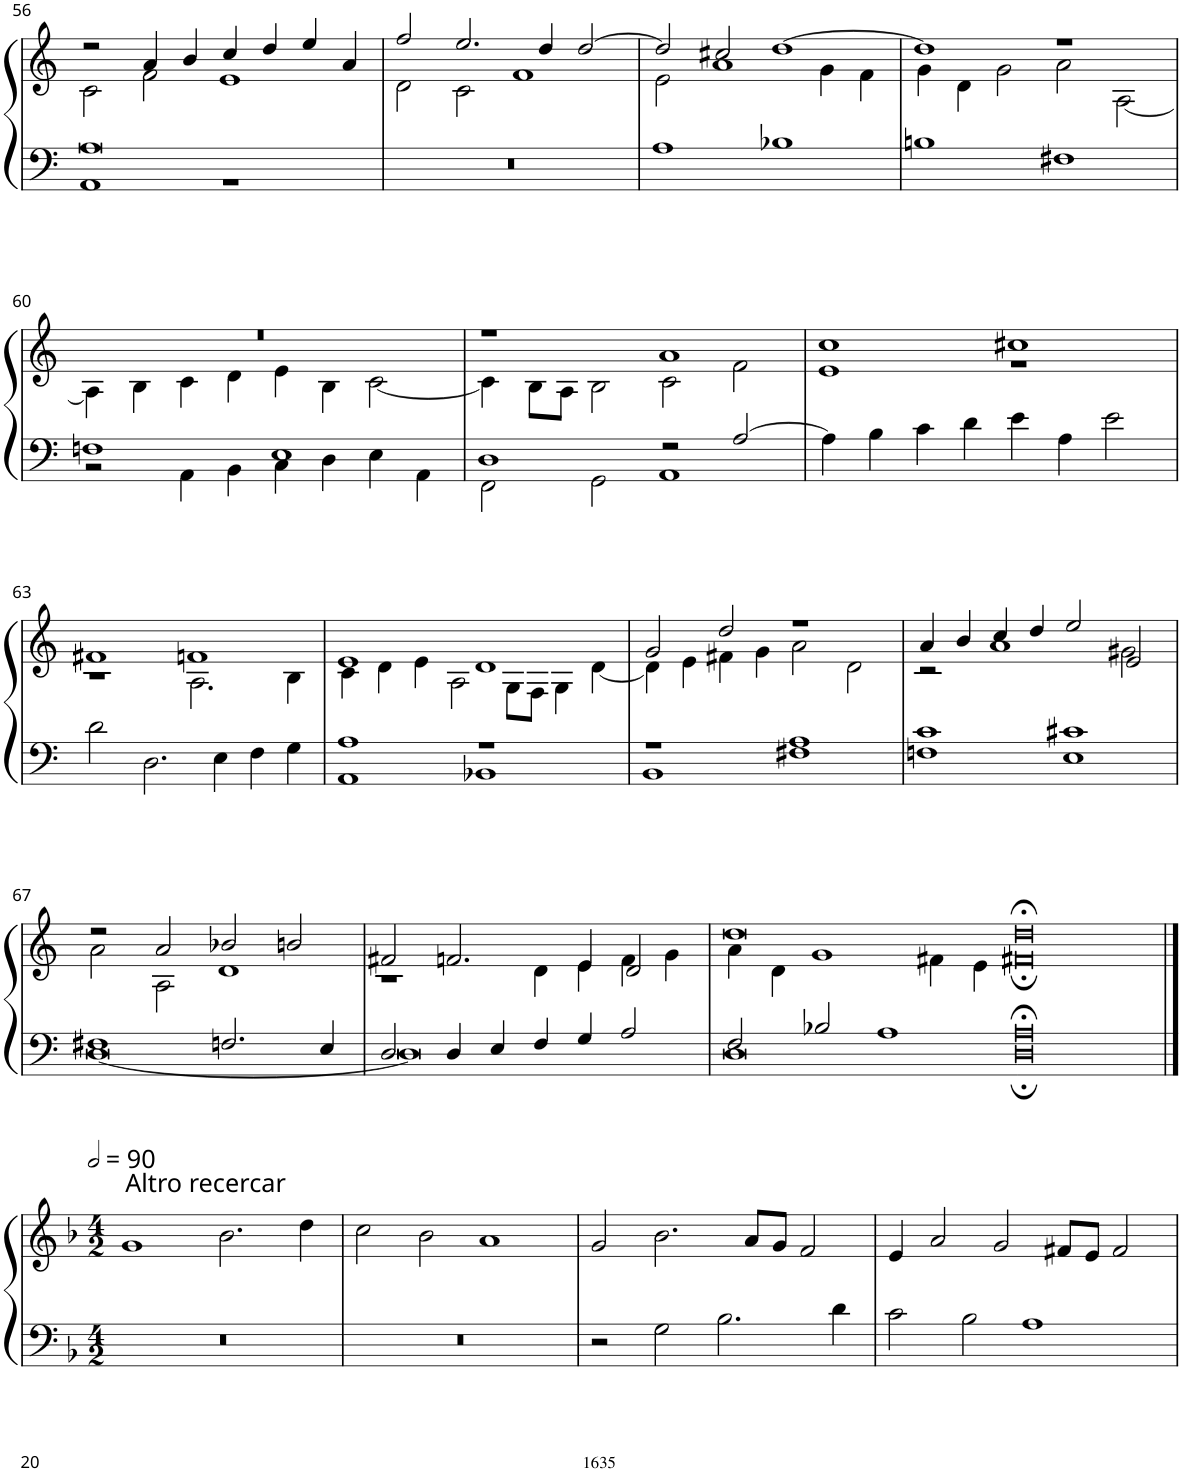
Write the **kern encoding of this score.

**kern	**kern
*part1	*part1
*staff2	*staff1
*I"Organ	*
*I'Org.	*
!!LO:PB:g=z
*clefF4	*clefG2
*k[]	*k[]
*M4/2	*M4/2
=56	=56
*^	*^
0A	1AA	2r	2c\
.	.	4a/	2f\
.	.	4b/	.
.	1r	4cc/	1e
.	.	4dd/	.
.	.	4ee/	.
.	.	4a/	.
*v	*v	*	*
=57	=57	=57
0r	2ff/	2d\
.	2.ee/	2c\
.	.	1f
.	4dd/	.
.	[2dd/	.
=58	=58	=58
1A	2dd/]	2e\
.	2cc#X/	1a
1B-X	[1dd	.
.	.	4g\
.	.	4f\
=59	=59	=59
1Bn	1dd]	4g\
.	.	4d\
.	.	2g\
1F#X	1r	2a\
.	.	[2A\
!!LO:LB:g=z	!!
=60	=60	=60
*^	*	*
1Fn	2r	0r	4A\]
.	.	.	4B\
.	4AA\	.	4c\
.	4BB\	.	4d\
1E	4C\	.	4e\
.	4D\	.	4B\
.	4E\	.	[2c\
.	4AA\	.	.
=61	=61	=61	=61
1D	2FF\	1r	4c\]
.	.	.	8B\L
.	.	.	8A\J
.	2GG\	.	2B\
2r	1AA	1a	2c\
[2A/	.	.	2f\
*v	*v	*	*
=62	=62	=62
4A\]	1cc	1e
4B\	.	.
4c\	.	.
4d\	.	.
4e\	1cc#X	1r
4A\	.	.
2e\	.	.
!!LO:LB:g=z	!!
=63	=63	=63
2d\	1f#X	1r
2.D\	.	.
.	1fn	2.A\
4E\	.	.
4F\	.	.
4G\	.	4B\
=64	=64	=64
*^	*	*
1A	1AA	1e	4c\
.	.	.	4d\
.	.	.	4e\
.	.	.	2A\
1r	1BB-X	1d	.
.	.	.	8G\L
.	.	.	8F\J
.	.	.	4G\
.	.	.	[4d\
=65	=65	=65	=65
1r	1BB	2g/	4d\]
.	.	.	4e\
.	.	2dd/	4f#X\
.	.	.	4g\
1A	1F#X	1r	2a\
.	.	.	2d\
=66	=66	=66	=66
1c	1Fn	4a/	2r
.	.	4b/	.
.	.	4cc/	1a
.	.	4dd/	.
1c#X	1E	2ee/	.
.	.	2e/	2g#X\
!!LO:LB:g=z	!!
=67	=67	=67	=67
1F#X	[0D	2r	2a\
.	.	2a/	2A\
2.Fn/	.	2b-X/	1d
.	.	2bn/	.
4E/	.	.	.
=68	=68	=68	=68
2D/	0D]	2f#X/	1r
4D/	.	2.fn/	.
4E/	.	.	.
4F/	.	.	4d\
4G/	.	4e/	4e\
2A/	.	2d/	4f\
.	.	.	4g\
=69	=69	=69	=69
2F/	0D	0dd	4a\
.	.	.	4d\
2B-X/	.	.	1g
1A	.	.	.
.	.	.	4f#X\
.	.	.	4e\
=70-	=70-	=70-	=70-
0A;<	0D;	0dd;<	0f#X;
*v	*v	*	*
*	*v	*v
!!LO:LB:g=z
==1	==1
*k[b-]	*k[b-]
*M4/2	*M4/2
*	*MM180
*^	*^
!	!	!LO:TX:a:t=Altro recercar	!
*v	*v	*	*
*	*v	*v
0r	1g
.	2.b-\
.	4dd\
=2	=2
0r	2cc\
.	2b-\
.	1a
=3	=3
2r	2g/
2G\	2.b-\
2.B-\	.
.	8a/L
.	8g/J
.	2f/
4d\	.
=4	=4
2c\	4e/
.	2a/
2B-\	.
.	2g/
1A	.
.	8f#X/L
.	8e/J
.	2f#/
=	=
*-	*-
